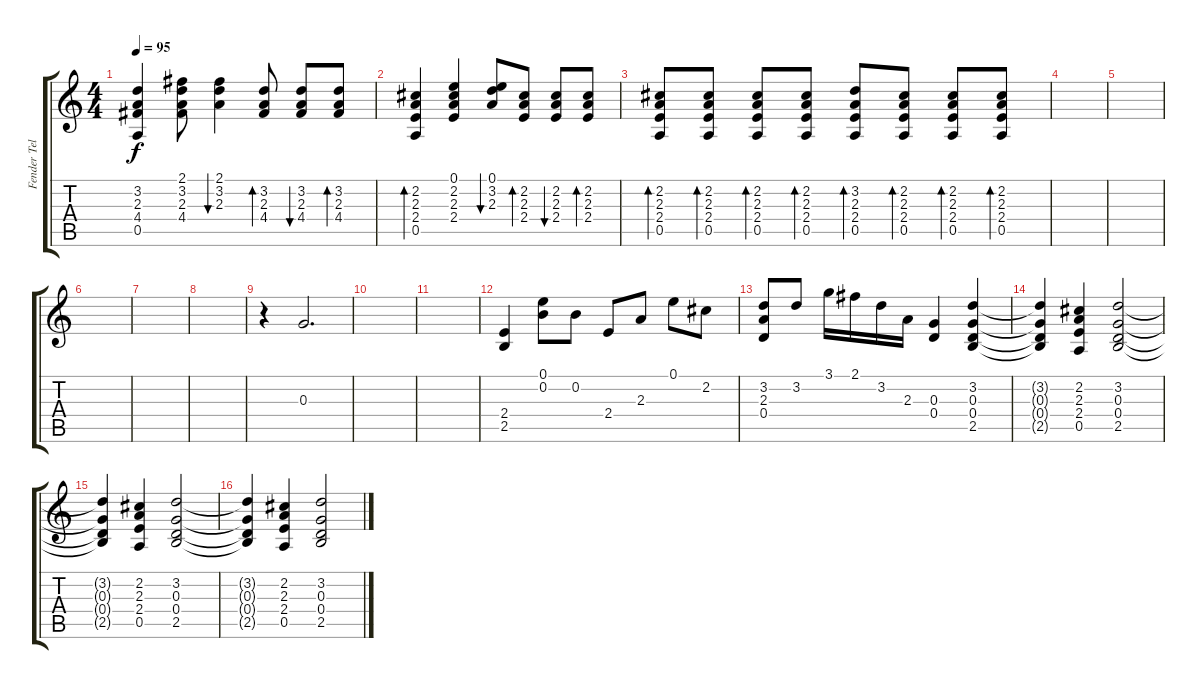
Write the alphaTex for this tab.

\track ("Fender Telecaster" "Fender Tel") {instrument electricguitarjazz}
\staff {score tabs}
\tuning (E4 B3 G3 D3 A2 E2) {hide}
\ts (4 4)
\tempo 95
\clef g2
\ks c
(3.2 2.3 4.4 0.5).4{dy f} (2.1 3.2 2.3 4.4).8 (2.1 3.2 2.3).4{bu 60} (3.2 2.3 4.4).8{bd 60} (3.2 2.3 4.4).8{bu 60} (3.2 2.3 4.4).8{bd 60} |
(2.2 2.3 2.4 0.5).4{bd 60} (0.1 2.2 2.3 2.4).4 (0.1 3.2 2.3).8{bu 60} (2.2 2.3 2.4).8{bd 60} (2.2 2.3 2.4).8{bu 60} (2.2 2.3 2.4).8{bd 60} |
(2.2 2.3 2.4 0.5).8{bd 60} (2.2 2.3 2.4 0.5).8{bd 60} (2.2 2.3 2.4 0.5).8{bd 60} (2.2 2.3 2.4 0.5).8{bd 60} (3.2 2.3 2.4 0.5).8{bd 60} (2.2 2.3 2.4 0.5).8{bd 60} (2.2 2.3 2.4 0.5).8{bd 60} (2.2 2.3 2.4 0.5).8{bd 60} |
|
|
|
|
|
r.4 0.3.2{d} |
|
|
(2.4 2.5).4 (0.1 0.2).8 0.2.8 2.4.8 2.3.8 0.1.8 2.2.8 |
(3.2 2.3 0.4).8 3.2.8 3.1.16 2.1.16 3.2.16 2.3.16 (0.3 0.4).4 (3.2 0.3 0.4 2.5).4 |
(3.2{t} 0.3{t} 0.4{t} 2.5{t}).4 (2.2 2.3 2.4 0.5).4 (3.2 0.3 0.4 2.5).2 |
(3.2{t} 0.3{t} 0.4{t} 2.5{t}).4 (2.2 2.3 2.4 0.5).4 (3.2 0.3 0.4 2.5).2 |
(3.2{t} 0.3{t} 0.4{t} 2.5{t}).4 (2.2 2.3 2.4 0.5).4 (3.2 0.3 0.4 2.5).2
